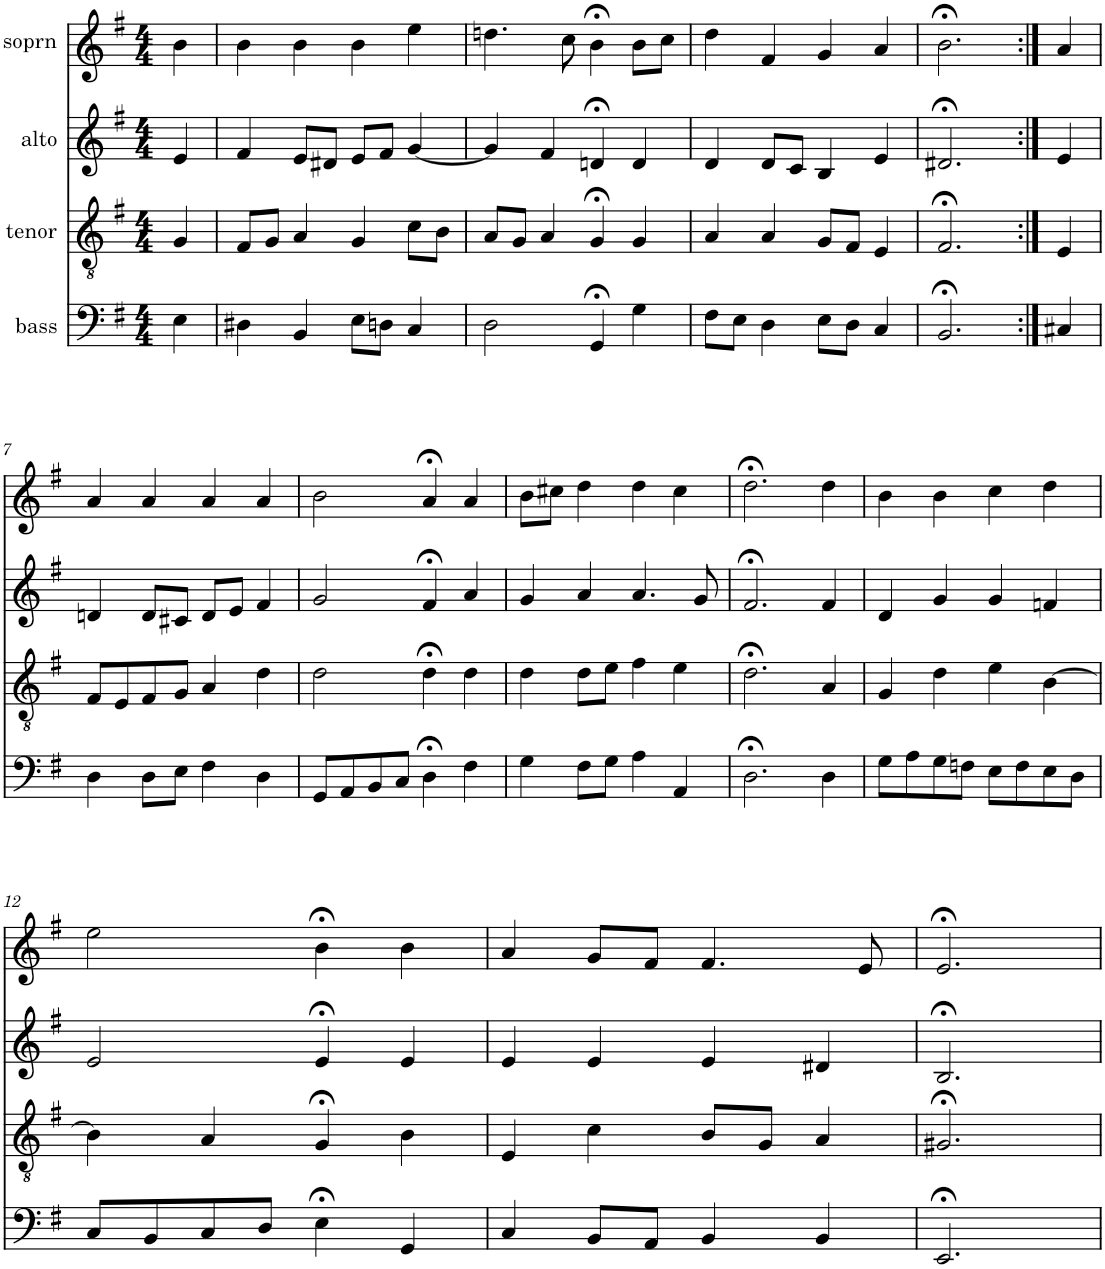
**kern	**kern	**kern	**kern
*part4	*part3	*part2	*part1
*staff4	*staff3	*staff2	*staff1
*I"bass	*I"tenor	*I"alto	*I"soprn
*clefF4	*clefGv2	*clefG2	*clefG2
*k[f#]	*k[f#]	*k[f#]	*k[f#]
*e:	*e:	*e:	*e:
*M4/4	*M4/4	*M4/4	*M4/4
=1	=1	=1	=1
4E\	4G/	4e/	4b\
=2	=2	=2	=2
4D#X\	8F#/L	4f#/	4b\
.	8G/J	.	.
4BB/	4A/	8e/L	4b\
.	.	8d#X/J	.
8E\L	4G/	8e/L	4b\
8Dn\J	.	8f#/J	.
4C/	8c\L	[4g/	4ee\
.	8B\J	.	.
=3	=3	=3	=3
2D\	8A/L	4g/]	4.ddn\
.	8G/J	.	.
.	4A/	4f#/	.
.	.	.	8cc\
4GG;</	4G;</	4dn;</	4b;<\
4G\	4G/	4d/	8b\L
.	.	.	8cc\J
=4	=4	=4	=4
8F#\L	4A/	4d/	4dd\
8E\J	.	.	.
4D\	4A/	8d/L	4f#/
.	.	8c/J	.
8E\L	8G/L	4B/	4g/
8D\J	8F#/J	.	.
4C/	4E/	4e/	4a/
=5	=5	=5	=5
2.BB;</	2.F#;</	2.d#X;</	2.b;<\
=6:|!	=6:|!	=6:|!	=6:|!
4C#X/	4E/	4e/	4a/
!!LO:LB:g=z
=7	=7	=7	=7
4D\	8F#/L	4dn/	4a/
.	8E/	.	.
8D\L	8F#/	8d/L	4a/
8E\J	8G/J	8c#X/J	.
4F#\	4A/	8d/L	4a/
.	.	8e/J	.
4D\	4d\	4f#/	4a/
=8	=8	=8	=8
8GG/L	2d\	2g/	2b\
8AA/	.	.	.
8BB/	.	.	.
8C/J	.	.	.
4D;<\	4d;<\	4f#;</	4a;</
4F#\	4d\	4a/	4a/
=9	=9	=9	=9
4G\	4d\	4g/	8b\L
.	.	.	8cc#X\J
8F#\L	8d\L	4a/	4dd\
8G\J	8e\J	.	.
4A\	4f#\	4.a/	4dd\
4AA/	4e\	.	4cc#\
.	.	8g/	.
=10	=10	=10	=10
2.D;<\	2.d;<\	2.f#;</	2.dd;<\
4D\	4A/	4f#/	4dd\
=11	=11	=11	=11
8G\L	4G/	4d/	4b\
8A\	.	.	.
8G\	4d\	4g/	4b\
8Fn\J	.	.	.
8E\L	4e\	4g/	4cc\
8F\	.	.	.
8E\	[4B\	4fn/	4dd\
8D\J	.	.	.
!!LO:LB:g=z
=12	=12	=12	=12
8C/L	4B\]	2e/	2ee\
8BB/	.	.	.
8C/	4A/	.	.
8D/J	.	.	.
4E;<\	4G;</	4e;</	4b;<\
4GG/	4B\	4e/	4b\
=13	=13	=13	=13
4C/	4E/	4e/	4a/
8BB/L	4c\	4e/	8g/L
8AA/J	.	.	8f#/J
4BB/	8B/L	4e/	4.f#/
.	8G/J	.	.
4BB/	4A/	4d#X/	.
.	.	.	8e/
=14	=14	=14	=14
2.EE;</	2.G#X;</	2.B;</	2.e;</
=	=	=	=
*-	*-	*-	*-
